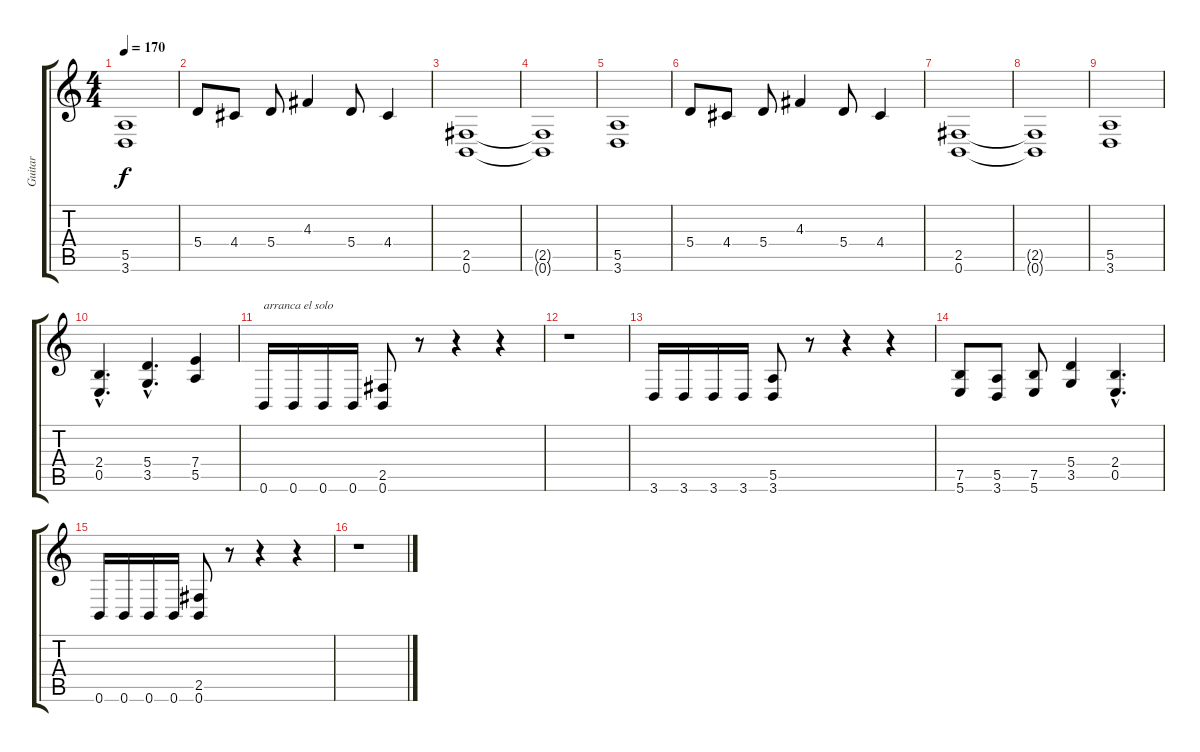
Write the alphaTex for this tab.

\track ("Guitar" "Guitar") {instrument overdrivenguitar}
\staff {score tabs}
\tuning (B3 Gb3 D3 A2 E2 B1) {hide}
\ts (4 4)
\tempo 170
\clef g2
\ks c
(5.5 3.6).1{dy f} |
5.4.8 4.4.8 5.4.8 4.3.4 5.4.8 4.4.4 |
(2.5 0.6).1 |
(2.5{t} 0.6{t}).1 |
(5.5 3.6).1 |
5.4.8 4.4.8 5.4.8 4.3.4 5.4.8 4.4.4 |
(2.5 0.6).1 |
(2.5{t} 0.6{t}).1 |
(5.5 3.6).1 |
(2.4{hac} 0.5{hac}).4{d} (5.4{hac} 3.5{hac}).4{d} (7.4 5.5).4 |
0.6.16{txt "arranca el solo"} 0.6.16 0.6.16 0.6.16 (2.5 0.6).8 r.8 r.4 r.4 |
r.1 |
3.6.16 3.6.16 3.6.16 3.6.16 (5.5 3.6).8 r.8 r.4 r.4 |
(7.5 5.6).8 (5.5 3.6).8 (7.5 5.6).8 (5.4 3.5).4 (2.4{hac} 0.5{hac}).4{d} |
0.6.16 0.6.16 0.6.16 0.6.16 (2.5 0.6).8 r.8 r.4 r.4 |
r.1
